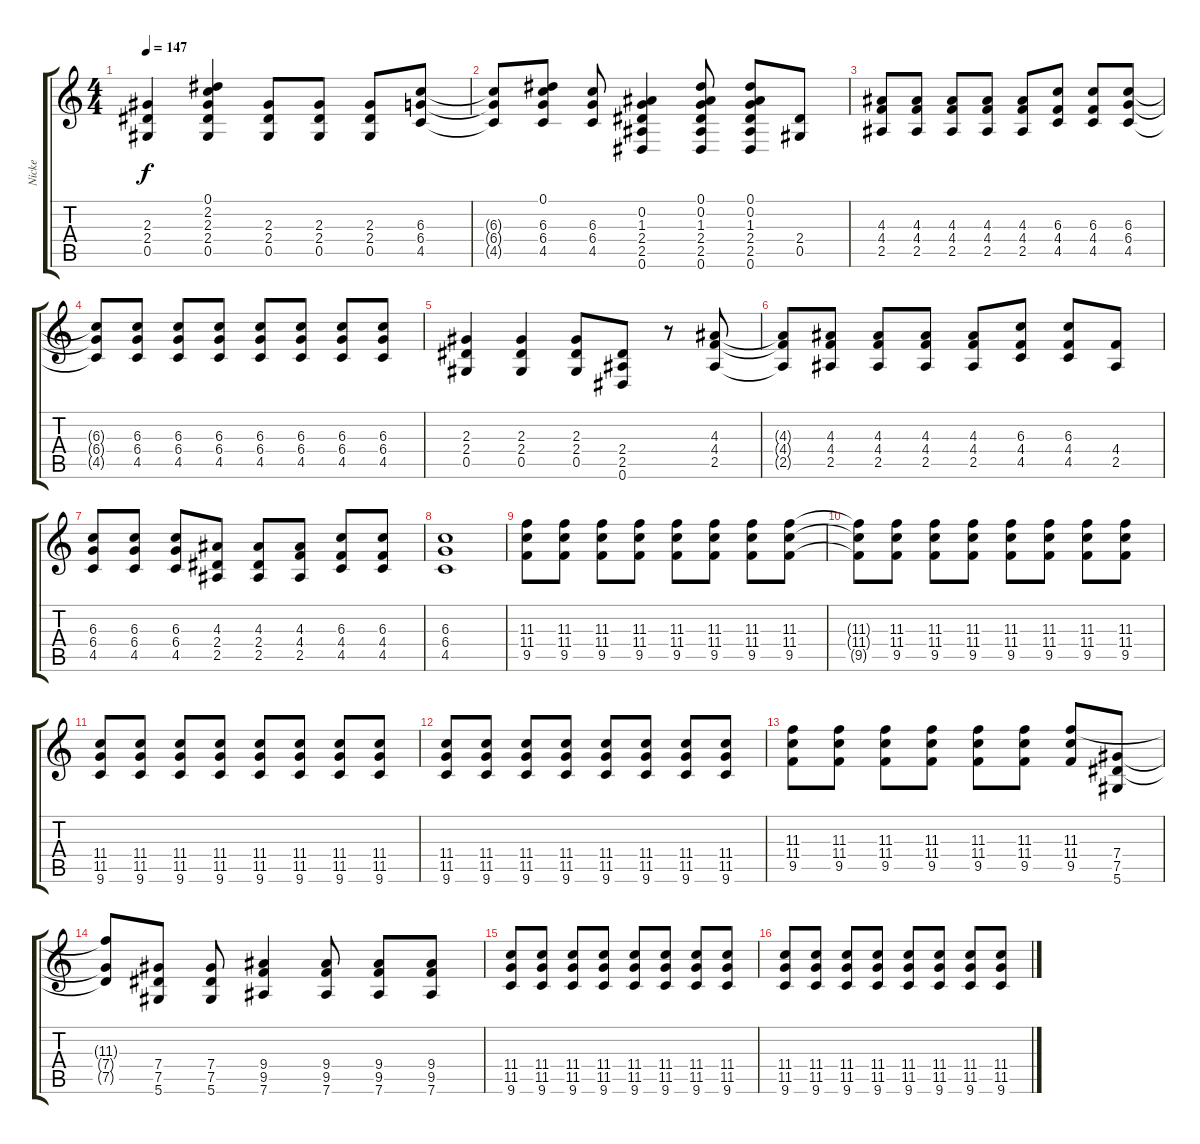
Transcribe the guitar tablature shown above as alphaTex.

\track ("Nicke" "Nicke") {instrument distortionguitar}
\staff {score tabs}
\tuning (Eb4 Bb3 Gb3 Db3 Ab2 Eb2) {hide}
\ts (4 4)
\tempo 147
\clef g2
\ks c
(2.3 2.4 0.5).4{dy f} (0.1 2.2 2.3 2.4 0.5).4 (2.3 2.4 0.5).8 (2.3 2.4 0.5).8 (2.3 2.4 0.5).8 (6.3 6.4 4.5).8 |
(6.3{t} 6.4{t} 4.5{t}).8 (0.1 6.3 6.4 4.5).8 (6.3 6.4 4.5).8 (0.2 1.3 2.4 2.5 0.6).4 (0.1 0.2 1.3 2.4 2.5 0.6).8 (0.1 0.2 1.3 2.4 2.5 0.6).8 (2.4 0.5).8 |
(4.3 4.4 2.5).8 (4.3 4.4 2.5).8 (4.3 4.4 2.5).8 (4.3 4.4 2.5).8 (4.3 4.4 2.5).8 (6.3 4.4 4.5).8 (6.3 4.4 4.5).8 (6.3 6.4 4.5).8 |
(6.3{t} 6.4{t} 4.5{t}).8 (6.3 6.4 4.5).8 (6.3 6.4 4.5).8 (6.3 6.4 4.5).8 (6.3 6.4 4.5).8 (6.3 6.4 4.5).8 (6.3 6.4 4.5).8 (6.3 6.4 4.5).8 |
(2.3 2.4 0.5).4 (2.3 2.4 0.5).4 (2.3 2.4 0.5).8 (2.4 2.5 0.6).8 r.8 (4.3 4.4 2.5).8 |
(4.3{t} 4.4{t} 2.5{t}).8 (4.3 4.4 2.5).8 (4.3 4.4 2.5).8 (4.3 4.4 2.5).8 (4.3 4.4 2.5).8 (6.3 4.4 4.5).8 (6.3 4.4 4.5).8 (4.4 2.5).8 |
(6.3 6.4 4.5).8 (6.3 6.4 4.5).8 (6.3 6.4 4.5).8 (4.3 2.4 2.5).8 (4.3 2.4 2.5).8 (4.3 4.4 2.5).8 (6.3 4.4 4.5).8 (6.3 4.4 4.5).8 |
(6.3 6.4 4.5).1 |
(11.3 11.4 9.5).8 (11.3 11.4 9.5).8 (11.3 11.4 9.5).8 (11.3 11.4 9.5).8 (11.3 11.4 9.5).8 (11.3 11.4 9.5).8 (11.3 11.4 9.5).8 (11.3 11.4 9.5).8 |
(11.3{t} 11.4{t} 9.5{t}).8 (11.3 11.4 9.5).8 (11.3 11.4 9.5).8 (11.3 11.4 9.5).8 (11.3 11.4 9.5).8 (11.3 11.4 9.5).8 (11.3 11.4 9.5).8 (11.3 11.4 9.5).8 |
(11.4 11.5 9.6).8 (11.4 11.5 9.6).8 (11.4 11.5 9.6).8 (11.4 11.5 9.6).8 (11.4 11.5 9.6).8 (11.4 11.5 9.6).8 (11.4 11.5 9.6).8 (11.4 11.5 9.6).8 |
(11.4 11.5 9.6).8 (11.4 11.5 9.6).8 (11.4 11.5 9.6).8 (11.4 11.5 9.6).8 (11.4 11.5 9.6).8 (11.4 11.5 9.6).8 (11.4 11.5 9.6).8 (11.4 11.5 9.6).8 |
(11.3 11.4 9.5).8 (11.3 11.4 9.5).8 (11.3 11.4 9.5).8 (11.3 11.4 9.5).8 (11.3 11.4 9.5).8 (11.3 11.4 9.5).8 (11.3 11.4 9.5).8 (7.4 7.5 5.6).8 |
(11.3{t} 7.4{t} 7.5{t}).8 (7.4 7.5 5.6).8 (7.4 7.5 5.6).8 (9.4 9.5 7.6).4 (9.4 9.5 7.6).8 (9.4 9.5 7.6).8 (9.4 9.5 7.6).8 |
(11.4 11.5 9.6).8 (11.4 11.5 9.6).8 (11.4 11.5 9.6).8 (11.4 11.5 9.6).8 (11.4 11.5 9.6).8 (11.4 11.5 9.6).8 (11.4 11.5 9.6).8 (11.4 11.5 9.6).8 |
(11.4 11.5 9.6).8 (11.4 11.5 9.6).8 (11.4 11.5 9.6).8 (11.4 11.5 9.6).8 (11.4 11.5 9.6).8 (11.4 11.5 9.6).8 (11.4 11.5 9.6).8 (11.4 11.5 9.6).8
